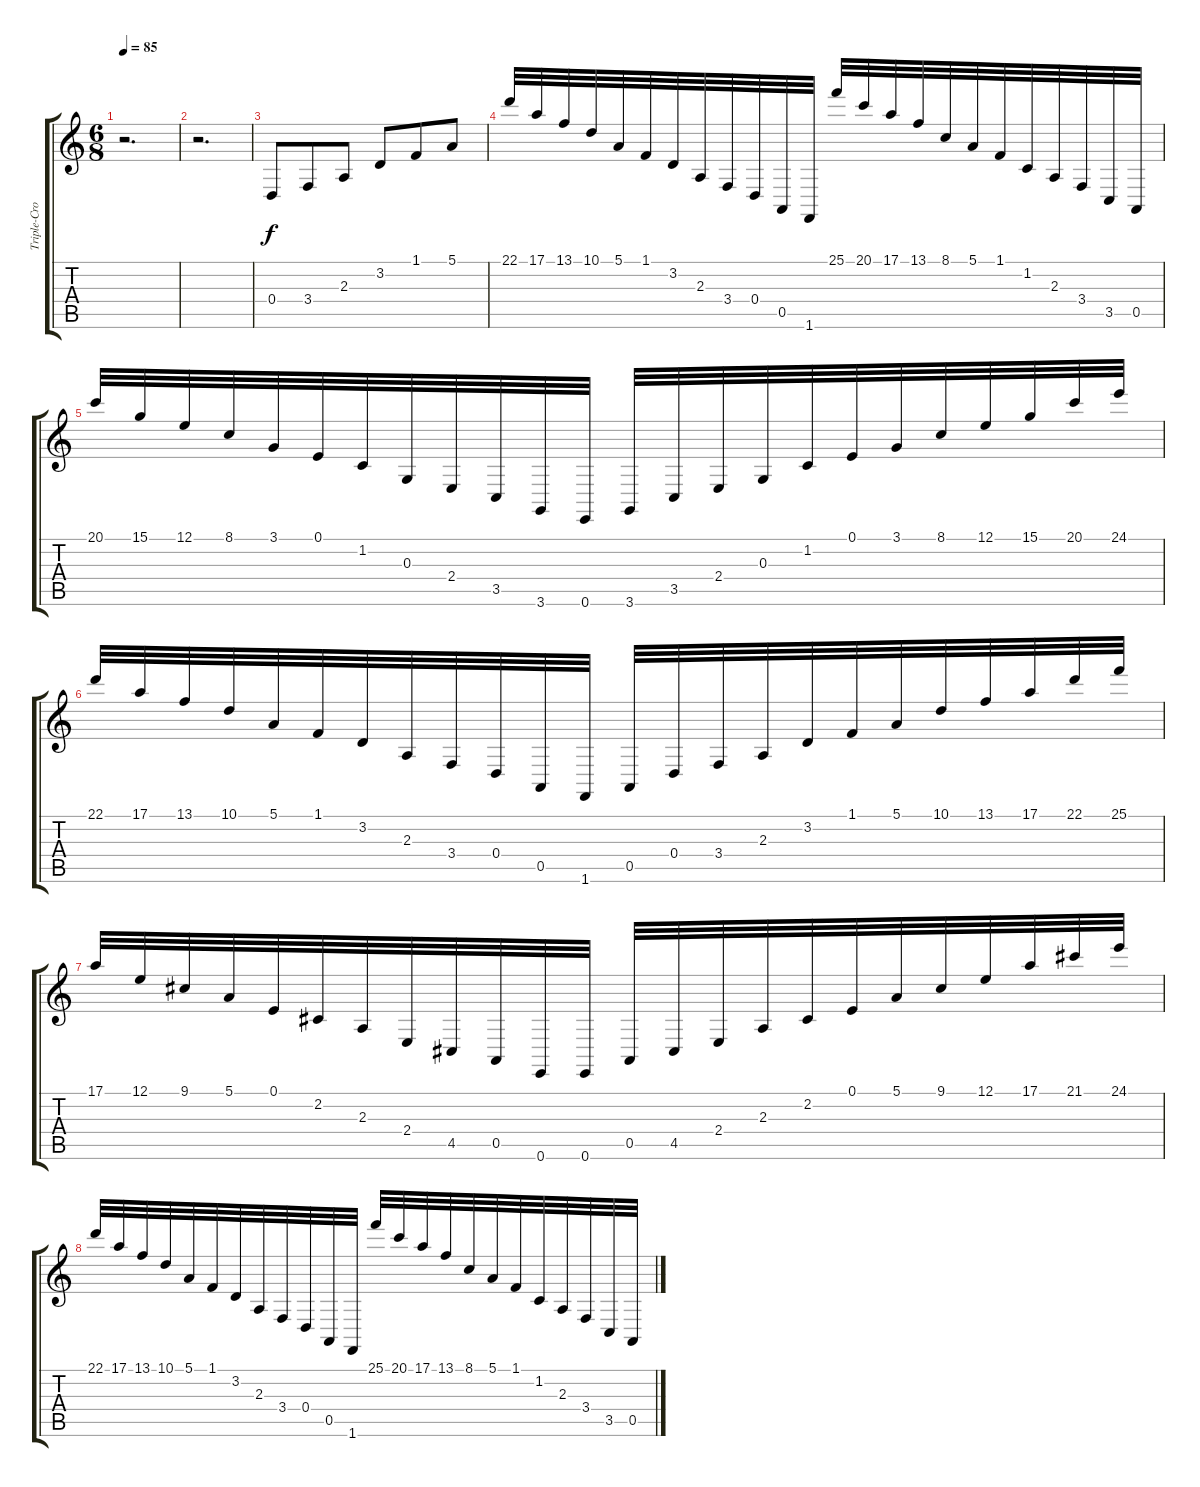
\track ("Triple-Croche" "Triple-Cro") {instrument drawbarorgan}
\staff {score tabs}
\tuning (E4 B3 G3 D3 A2 E2) {hide}
\ts (6 8)
\tempo 85
\clef g2
\ks c
r.2{d dy f instrument drawbarorgan} |
r.2{d} |
0.4.8 3.4.8 2.3.8 3.2.8 1.1.8 5.1.8 |
22.1.32 17.1.32 13.1.32 10.1.32 5.1.32 1.1.32 3.2.32 2.3.32 3.4.32 0.4.32 0.5.32 1.6.32 25.1.32 20.1.32 17.1.32 13.1.32 8.1.32 5.1.32 1.1.32 1.2.32 2.3.32 3.4.32 3.5.32 0.5.32 |
20.1.32 15.1.32 12.1.32 8.1.32 3.1.32 0.1.32 1.2.32 0.3.32 2.4.32 3.5.32 3.6.32 0.6.32 3.6.32 3.5.32 2.4.32 0.3.32 1.2.32 0.1.32 3.1.32 8.1.32 12.1.32 15.1.32 20.1.32 24.1.32 |
22.1.32 17.1.32 13.1.32 10.1.32 5.1.32 1.1.32 3.2.32 2.3.32 3.4.32 0.4.32 0.5.32 1.6.32 0.5.32 0.4.32 3.4.32 2.3.32 3.2.32 1.1.32 5.1.32 10.1.32 13.1.32 17.1.32 22.1.32 25.1.32 |
17.1.32 12.1.32 9.1.32 5.1.32 0.1.32 2.2.32 2.3.32 2.4.32 4.5.32 0.5.32 0.6.32 0.6.32 0.5.32 4.5.32 2.4.32 2.3.32 2.2.32 0.1.32 5.1.32 9.1.32 12.1.32 17.1.32 21.1.32 24.1.32 |
22.1.32 17.1.32 13.1.32 10.1.32 5.1.32 1.1.32 3.2.32 2.3.32 3.4.32 0.4.32 0.5.32 1.6.32 25.1.32 20.1.32 17.1.32 13.1.32 8.1.32 5.1.32 1.1.32 1.2.32 2.3.32 3.4.32 3.5.32 0.5.32
